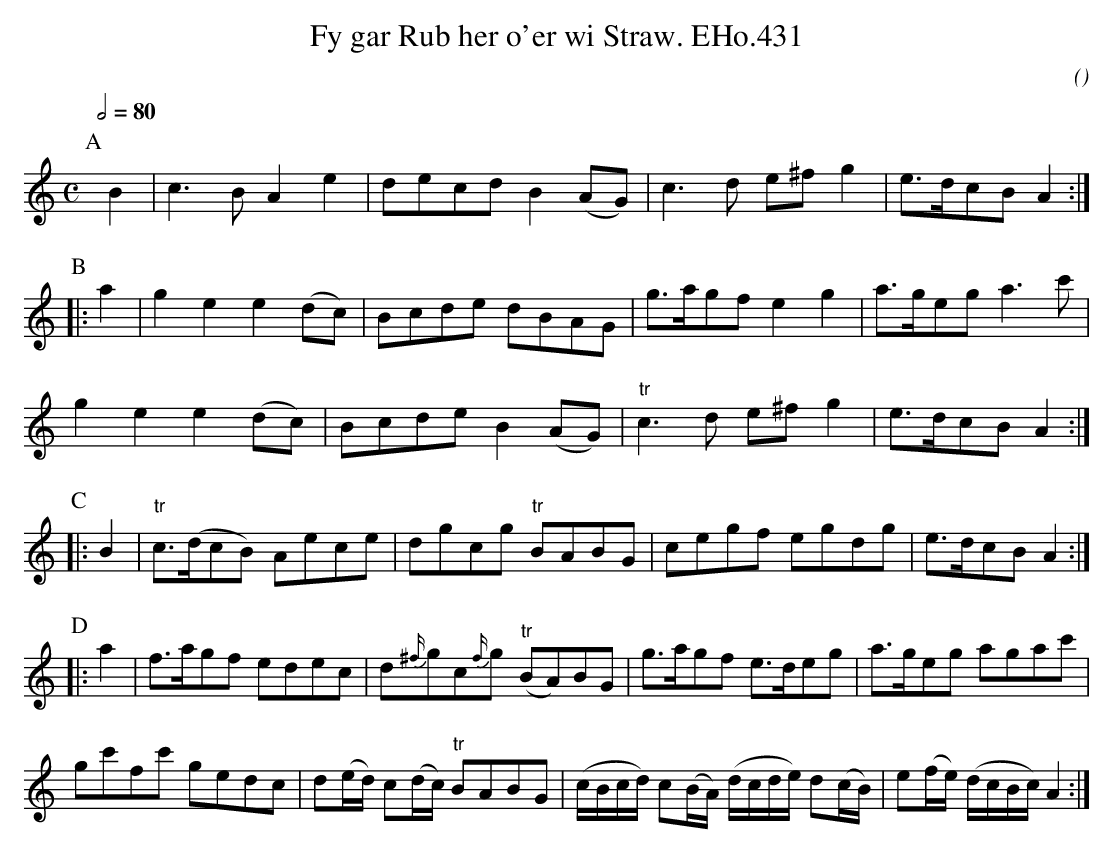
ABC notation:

X:1
T:Fy gar Rub her o'er wi Straw. EHo.431
M:C
L:1/8
Q:1/2=80
C:
O:
K:C
P:A
yB2 | c3B A2e2 | decd B2(AG) | c3d e^f g2 | e>dcB A2 :|
P:B
|: a2 | g2e2 e2(dc) | Bcde dBAG | g>agf e2g2 | a>geg a3c' |
g2e2 2e2(dc) | Bcde B2(AG) | "tr"c3d e^fg2 | e>dcB A2 :|
P:C
|: B2 | "tr"c>(dcB) Aece | dgcg "tr"BABG | cegf egdg | e>dcB A2 :|
P:D
|: a2 | f>agf edec | d{^f/}gc{f/}g "tr"(BA)BG | g>agf e>deg | a>geg agac' |
gc'fc' gedc | d(e/d/) c(d/c/) "tr"BABG | (c/B/c/d/) c(B/A/) (d/c/d/e/) d(c/B/) | e(f/e/) (d/c/B/c/)A2 :|
